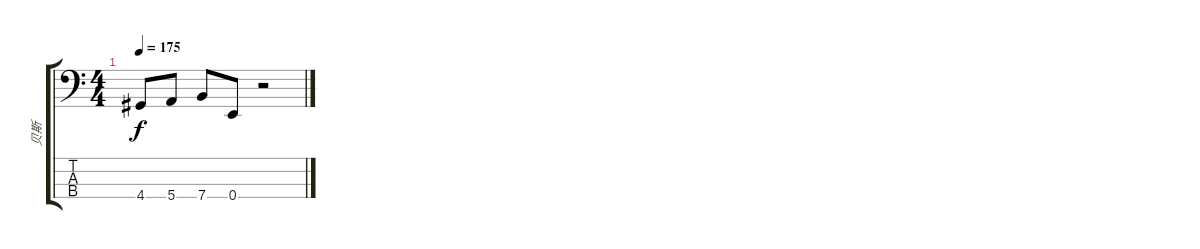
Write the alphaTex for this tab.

\track ("贝斯" "贝斯") {instrument electricbassfinger}
\staff {score tabs}
\tuning (G2 D2 A1 E1) {hide}
\ts (4 4)
\tempo 175
\clef f4
\ks c
4.4.8{dy f} 5.4.8 7.4.8 0.4.8 r.2
